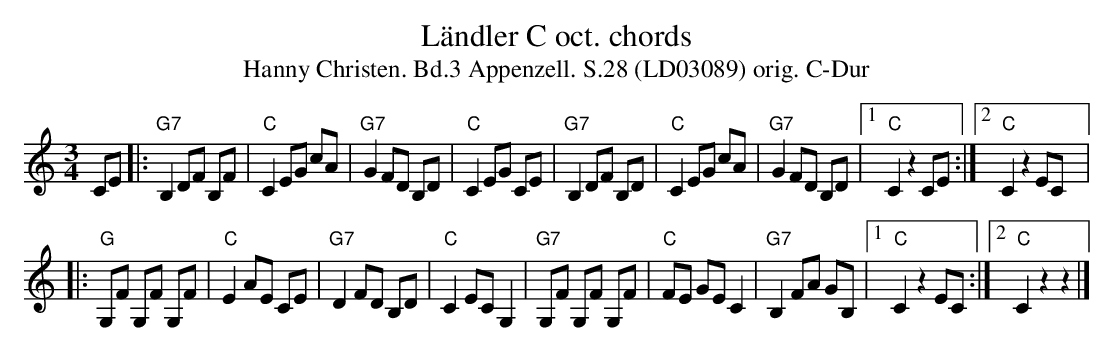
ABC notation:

X:1
T:Ländler C oct. chords
T:Hanny Christen. Bd.3 Appenzell. S.28 (LD03089) orig. C-Dur
M:3/4
L:1/8
K:Cmaj%%MIDI gchordon
CE |: "G7"B,2 DF B,F | "C"C2 EG cA | "G7"G2 FD B,D | "C"C2 EG CE | \
"G7"B,2 DF B,D | "C"C2 EG cA | "G7"G2 FD B,D |1 "C"C2 z2 CE :|2 "C"C2 z2 EC |:
"G"G,F G,F G,F | "C"E2 AE CE | "G7"D2 FD B,D | "C"C2 EC G,2 | \
"G7"G,F G,F G,F | "C"FE GE C2 | "G7"B,2 FA GB, |1 "C"C2 z2 EC :|2 "C"C2 z2 z2 |]
